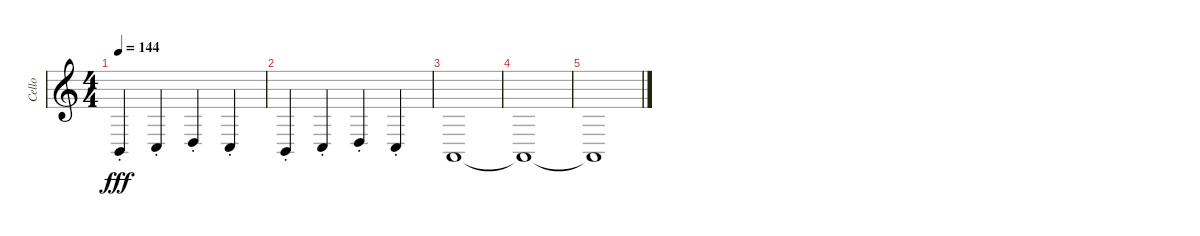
\track ("Cello" "Cello") {instrument stringensemble1}
\staff {score}
\tuning (A3 D3 G2 C2) {hide}
\ts (4 4)
\tempo 144
\clef g2
\ks aminor
4.3{st}.4{dy fff} 5.3{st}.4 7.3{st}.4 5.3{st}.4 |
4.3{st}.4 5.3{st}.4 7.3{st}.4 5.3{st}.4 |
2.3.1 |
2.3{t}.1 |
2.3{t}.1
